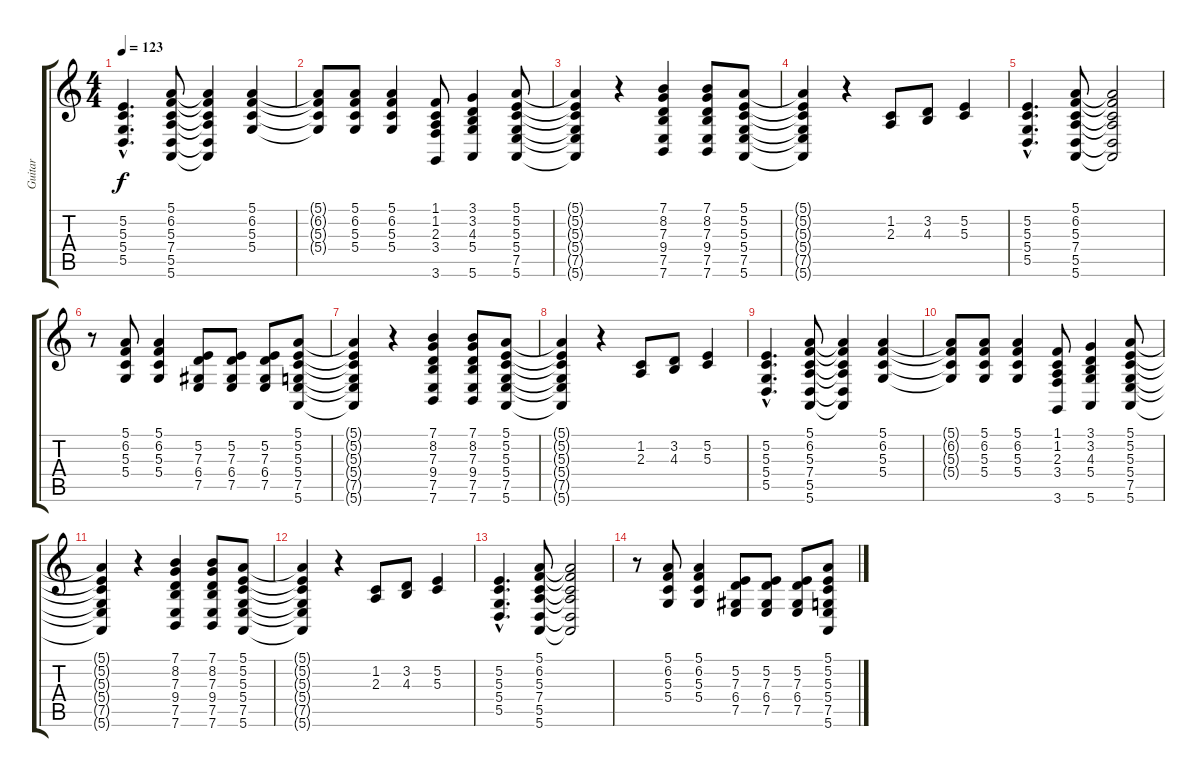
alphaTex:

\track ("Guitar" "Guitar") {instrument lead2sawtooth}
\staff {score tabs}
\tuning (E4 B3 G3 D3 A2 E2) {hide}
\ts (4 4)
\tempo 123
\clef g2
\ks c
(5.2{hac} 5.3{hac} 5.4{hac} 5.5{hac}).4{d dy f} (5.1 6.2 5.3 7.4 5.5 5.6).8 (5.1{t} 6.2{t} 5.3{t} 7.4{t} 5.5{t} 5.6{t}).4 (5.1 6.2 5.3 5.4).4 |
(5.1{t} 6.2{t} 5.3{t} 5.4{t}).8 (5.1 6.2 5.3 5.4).8 (5.1 6.2 5.3 5.4).4 (1.1 1.2 2.3 3.4 3.6).8 (3.1 3.2 4.3 5.4 5.6).4 (5.1 5.2 5.3 5.4 7.5 5.6).8 |
(5.1{t} 5.2{t} 5.3{t} 5.4{t} 7.5{t} 5.6{t}).4 r.4 (7.1 8.2 7.3 9.4 7.5 7.6).4 (7.1 8.2 7.3 9.4 7.5 7.6).8 (5.1 5.2 5.3 5.4 7.5 5.6).8 |
(5.1{t} 5.2{t} 5.3{t} 5.4{t} 7.5{t} 5.6{t}).4 r.4 (1.2 2.3).8 (3.2 4.3).8 (5.2 5.3).4 |
(5.2{hac} 5.3{hac} 5.4{hac} 5.5{hac}).4{d} (5.1 6.2 5.3 7.4 5.5 5.6).8 (5.1{t} 6.2{t} 5.3{t} 7.4{t} 5.5{t} 5.6{t}).2 |
r.8 (5.1 6.2 5.3 5.4).8 (5.1 6.2 5.3 5.4).4 (5.2 7.3 6.4 7.5).8 (5.2 7.3 6.4 7.5).8 (5.2 7.3 6.4 7.5).8 (5.1 5.2 5.3 5.4 7.5 5.6).8 |
(5.1{t} 5.2{t} 5.3{t} 5.4{t} 7.5{t} 5.6{t}).4 r.4 (7.1 8.2 7.3 9.4 7.5 7.6).4 (7.1 8.2 7.3 9.4 7.5 7.6).8 (5.1 5.2 5.3 5.4 7.5 5.6).8 |
(5.1{t} 5.2{t} 5.3{t} 5.4{t} 7.5{t} 5.6{t}).4 r.4 (1.2 2.3).8 (3.2 4.3).8 (5.2 5.3).4 |
(5.2{hac} 5.3{hac} 5.4{hac} 5.5{hac}).4{d} (5.1 6.2 5.3 7.4 5.5 5.6).8 (5.1{t} 6.2{t} 5.3{t} 7.4{t} 5.5{t} 5.6{t}).4 (5.1 6.2 5.3 5.4).4 |
(5.1{t} 6.2{t} 5.3{t} 5.4{t}).8 (5.1 6.2 5.3 5.4).8 (5.1 6.2 5.3 5.4).4 (1.1 1.2 2.3 3.4 3.6).8 (3.1 3.2 4.3 5.4 5.6).4 (5.1 5.2 5.3 5.4 7.5 5.6).8 |
(5.1{t} 5.2{t} 5.3{t} 5.4{t} 7.5{t} 5.6{t}).4 r.4 (7.1 8.2 7.3 9.4 7.5 7.6).4 (7.1 8.2 7.3 9.4 7.5 7.6).8 (5.1 5.2 5.3 5.4 7.5 5.6).8 |
(5.1{t} 5.2{t} 5.3{t} 5.4{t} 7.5{t} 5.6{t}).4 r.4 (1.2 2.3).8 (3.2 4.3).8 (5.2 5.3).4 |
(5.2{hac} 5.3{hac} 5.4{hac} 5.5{hac}).4{d} (5.1 6.2 5.3 7.4 5.5 5.6).8 (5.1{t} 6.2{t} 5.3{t} 7.4{t} 5.5{t} 5.6{t}).2 |
r.8 (5.1 6.2 5.3 5.4).8 (5.1 6.2 5.3 5.4).4 (5.2 7.3 6.4 7.5).8 (5.2 7.3 6.4 7.5).8 (5.2 7.3 6.4 7.5).8 (5.1 5.2 5.3 5.4 7.5 5.6).8
